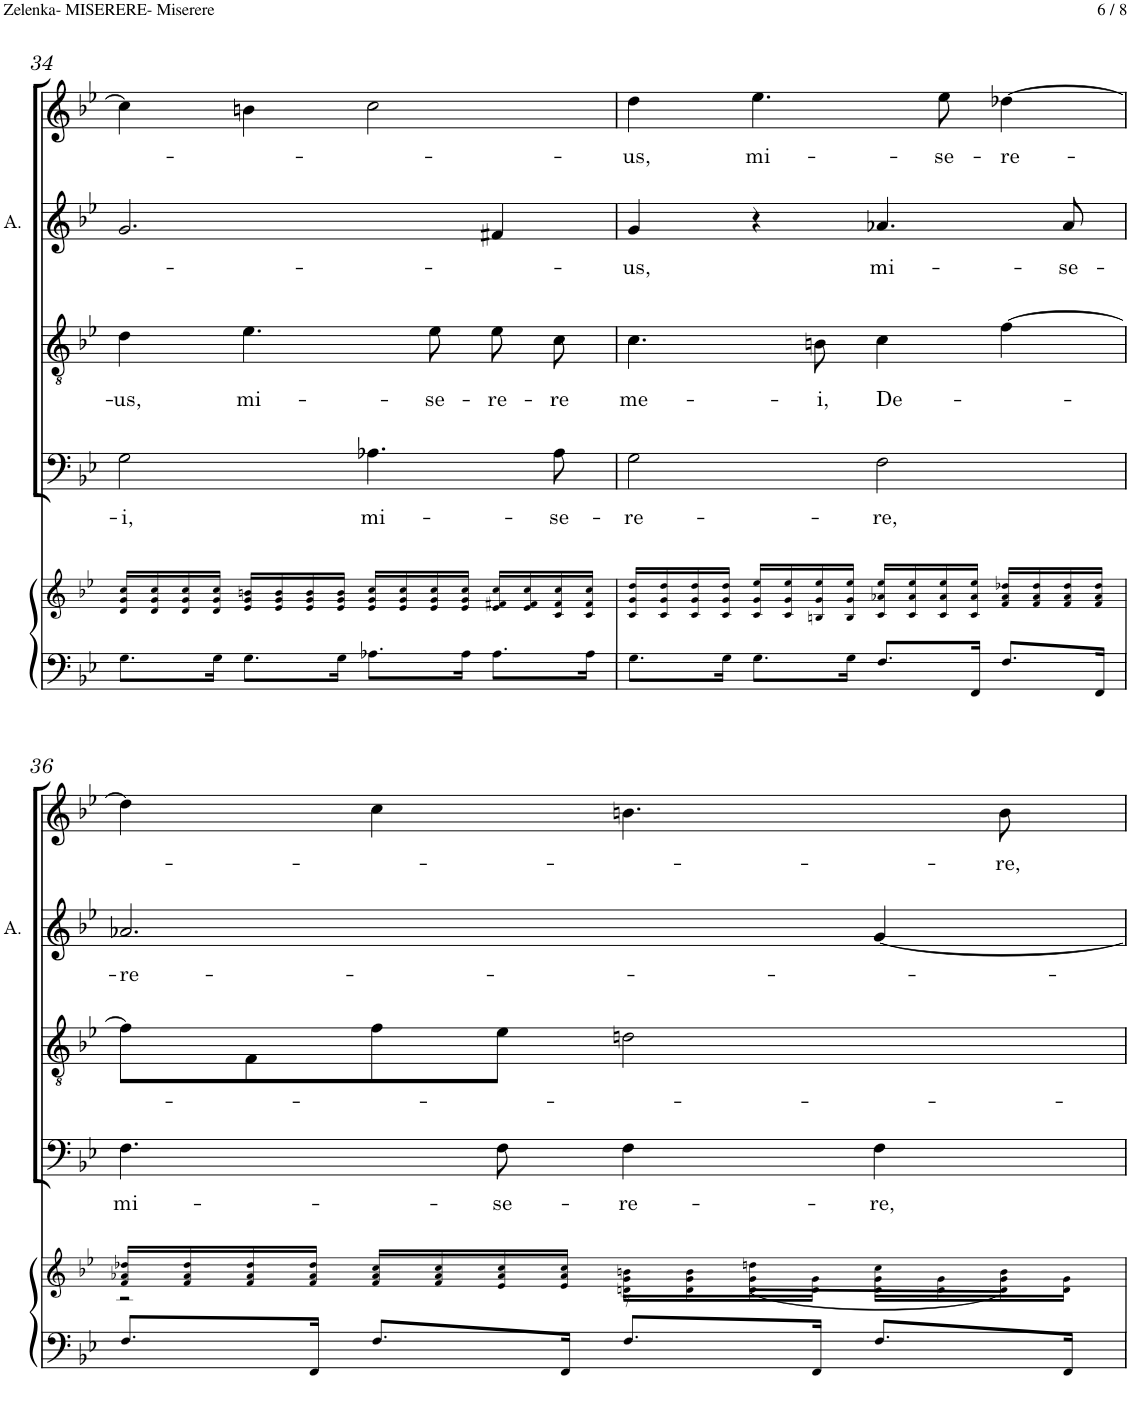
**kern	**kern	**kern	**text	**kern	**text	**kern	**text	**kern	**text
*part5	*part5	*part4	*part4	*part3	*part3	*part2	*part2	*part1	*part1
*staff6	*staff5	*staff4	*staff4	*staff3	*staff3	*staff2	*staff2	*staff1	*staff1
*I"Piano	*	*I"Basse	*	*I"Ténor	*	*I"Alto	*	*I"Soprano	*
*I'Pno	*	*	*	*	*	*I'A.	*	*	*
!!LO:PB:g=z
*clefF4	*clefG2	*clefF4	*	*clefGv2	*	*clefG2	*	*clefG2	*
*k[b-e-]	*k[b-e-]	*k[b-e-]	*	*k[b-e-]	*	*k[b-e-]	*	*k[b-e-]	*
*M4/4	*M4/4	*M4/4	*	*M4/4	*	*M4/4	*	*M4/4	*
*met(c)	*met(c)	*met(c)	*	*met(c)	*	*met(c)	*	*met(c)	*
=34	=34	=34	=34	=34	=34	=34	=34	=34	=34
!	!	!	!LO:LY:b	!	!LO:LY:b	!	!	!	!
8.G!\L	16d!/ 16g!/ 16cc!/LL	2G\	-i,	4d\	-us,	2.g/	.	4cc\]	.
.	16d!/ 16g!/ 16cc!/	.	.	.	.	.	.	.	.
.	16d!/ 16g!/ 16cc!/	.	.	.	.	.	.	.	.
16G!\Jk	16d!/ 16g!/ 16cc!/JJ	.	.	.	.	.	.	.	.
!	!	!	!	!	!LO:LY:b	!	!	!	!
8.G!\L	16e-!/ 16g!/ 16bn!/LL	.	.	4.e-\	mi-	.	.	4bn\	.
.	16e-!/ 16g!/ 16b!/	.	.	.	.	.	.	.	.
.	16e-!/ 16g!/ 16b!/	.	.	.	.	.	.	.	.
16G!\Jk	16e-!/ 16g!/ 16b!/JJ	.	.	.	.	.	.	.	.
!	!	!	!LO:LY:b	!	!	!	!	!	!
8.A-X!\L	16e-!/ 16g!/ 16cc!/LL	4.A-X\	mi-	.	.	.	.	2cc\	.
.	16e-!/ 16g!/ 16cc!/	.	.	.	.	.	.	.	.
!	!	!	!	!	!LO:LY:b	!	!	!	!
.	16e-!/ 16g!/ 16cc!/	.	.	8e-\	-se-	.	.	.	.
16A-!\Jk	16e-!/ 16g!/ 16cc!/JJ	.	.	.	.	.	.	.	.
!	!	!	!	!	!LO:LY:b	!	!	!	!
8.A-!\L	16e-!/ 16f#X!/ 16cc!/LL	.	.	8e-\	-re-	4f#X/	.	.	.
.	16e-!/ 16f#!/ 16cc!/	.	.	.	.	.	.	.	.
!	!	!	!LO:LY:b	!	!LO:LY:b	!	!	!	!
.	16c!/ 16f#!/ 16cc!/	8A-\	-se-	8c\	-re	.	.	.	.
16A-!\Jk	16c!/ 16f#!/ 16cc!/JJ	.	.	.	.	.	.	.	.
=35	=35	=35	=35	=35	=35	=35	=35	=35	=35
!	!	!	!LO:LY:b	!	!LO:LY:b	!	!LO:LY:b	!	!LO:LY:b
8.G!\L	16c!/ 16g!/ 16dd!/LL	2G\	-re-	4.c\	me-	4g/	-us,	4dd\	-us,
.	16c!/ 16g!/ 16dd!/	.	.	.	.	.	.	.	.
.	16c!/ 16g!/ 16dd!/	.	.	.	.	.	.	.	.
16G!\Jk	16c!/ 16g!/ 16dd!/JJ	.	.	.	.	.	.	.	.
!	!	!	!	!	!	!	!	!	!LO:LY:b
8.G!\L	16c!/ 16g!/ 16ee-!/LL	.	.	.	.	4r	.	4.ee-\	mi-
.	16c!/ 16g!/ 16ee-!/	.	.	.	.	.	.	.	.
!	!	!	!	!	!LO:LY:b	!	!	!	!
.	16Bn!/ 16g!/ 16ee-!/	.	.	8Bn\	-i,	.	.	.	.
16G!\Jk	16B!/ 16g!/ 16ee-!/JJ	.	.	.	.	.	.	.	.
!	!	!	!LO:LY:b	!	!LO:LY:b	!	!LO:LY:b	!	!
8.F!/L	16c!/ 16a-X!/ 16ee-!/LL	2F\	-re,	4c\	De-	4.a-X/	mi-	.	.
.	16c!/ 16a-!/ 16ee-!/	.	.	.	.	.	.	.	.
!	!	!	!	!	!	!	!	!	!LO:LY:b
.	16c!/ 16a-!/ 16ee-!/	.	.	.	.	.	.	8ee-\	-se-
16FF!/Jk	16c!/ 16a-!/ 16ee-!/JJ	.	.	.	.	.	.	.	.
!	!	!	!	!	!	!	!	!	!LO:LY:b
8.F!/L	16f!/ 16a-!/ 16dd-X!/LL	.	.	[4f\	.	.	.	[4dd-X\	-re-
.	16f!/ 16a-!/ 16dd-!/	.	.	.	.	.	.	.	.
!	!	!	!	!	!	!	!LO:LY:b	!	!
.	16f!/ 16a-!/ 16dd-!/	.	.	.	.	8a-/	-se-	.	.
16FF!/Jk	16f!/ 16a-!/ 16dd-!/JJ	.	.	.	.	.	.	.	.
!!LO:LB:g=z
=36	=36	=36	=36	=36	=36	=36	=36	=36	=36
*	*^	*	*	*	*	*	*	*	*
!	!	!	!	!LO:LY:b	!	!	!	!LO:LY:b	!	!
8.F!/L	16f!/ 16a-X!/ 16dd-X!/LL	2r	4.F\	mi-	8f\L]	.	2.a-X/	-re-	4dd-\]	.
.	16f!/ 16a-!/ 16dd-!/	.	.	.	.	.	.	.	.	.
.	16f!/ 16a-!/ 16dd-!/	.	.	.	8F\	.	.	.	.	.
16FF!/Jk	16f!/ 16a-!/ 16dd-!/JJ	.	.	.	.	.	.	.	.	.
8.F!/L	16f!/ 16a-!/ 16cc!/LL	.	.	.	8f\	.	.	.	4cc\	.
.	16f!/ 16a-!/ 16cc!/	.	.	.	.	.	.	.	.	.
!	!	!	!	!LO:LY:b	!	!	!	!	!	!
.	16e-!/ 16a-!/ 16cc!/	.	8F\	-se-	8e-\J	.	.	.	.	.
16FF!/Jk	16e-!/ 16a-!/ 16cc!/JJ	.	.	.	.	.	.	.	.	.
!	!	!	!	!LO:LY:b	!	!	!	!	!	!
8.F!/L	16dn!\ 16g!\ 16bn!\LL	8r	4F\	-re-	2dn\	.	.	.	4.bn\	.
.	16d!\ 16g!\ 16b!\	.	.	.	.	.	.	.	.	.
.	16d!\ 16g!\	(8ddn!\L	.	.	.	.	.	.	.	.
16FF!/Jk	16d!\ 16g!\JJ	.	.	.	.	.	.	.	.	.
!	!	!	!	!LO:LY:b	!	!	!	!	!	!
8.F!/L	16d!\ 16g!\LL	8cc!\	4F\	-re,	.	.	[4g/	.	.	.
.	16d!\ 16g!\	.	.	.	.	.	.	.	.	.
!	!	!	!	!	!	!	!	!	!	!LO:LY:b
.	16d!\ 16g!\	8b!\J)	.	.	.	.	.	.	8b\	-re,
16FF!/Jk	16d!\ 16g!\JJ	.	.	.	.	.	.	.	.	.
*	*v	*v	*	*	*	*	*	*	*	*
=	=	=	=	=	=	=	=	=	=
*-	*-	*-	*-	*-	*-	*-	*-	*-	*-
